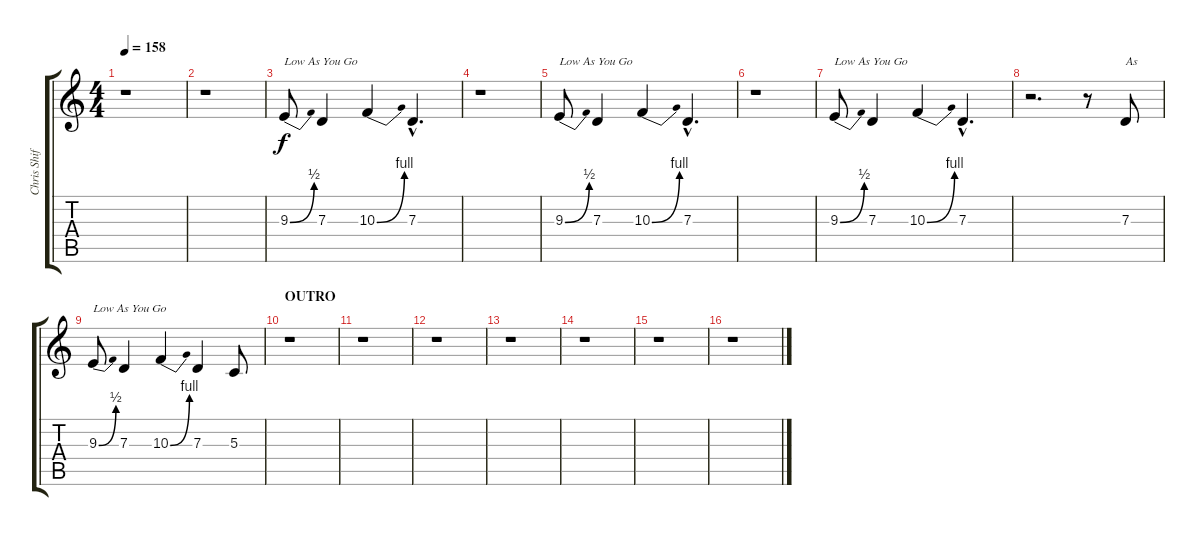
\track ("Chris Shiflet (Voice)" "Chris Shif") {instrument lead6voice}
\staff {score tabs}
\tuning (E4 B3 G3 D3 A2 E2) {hide}
\ts (4 4)
\tempo 158
\clef g2
\ks c
r.1{dy f} |
r.1 |
9.3{be (bend 0 0 60 2)}.8{txt "Low As You Go"} 7.3.4 10.3{be (bend 0 0 60 4)}.4 7.3{hac}.4{d} |
r.1 |
9.3{be (bend 0 0 60 2)}.8{txt "Low As You Go"} 7.3.4 10.3{be (bend 0 0 60 4)}.4 7.3{hac}.4{d} |
r.1 |
9.3{be (bend 0 0 60 2)}.8{txt "Low As You Go"} 7.3.4 10.3{be (bend 0 0 60 4)}.4 7.3{hac}.4{d} |
r.2{d} r.8 7.3.8{txt "As"} |
9.3{be (bend 0 0 60 2)}.8{txt "Low As You Go"} 7.3.4 10.3{be (bend 0 0 60 4)}.4 7.3.4 5.3.8 |
\section ("" "OUTRO")
r.1 |
r.1 |
r.1 |
r.1 |
r.1 |
r.1 |
r.1
